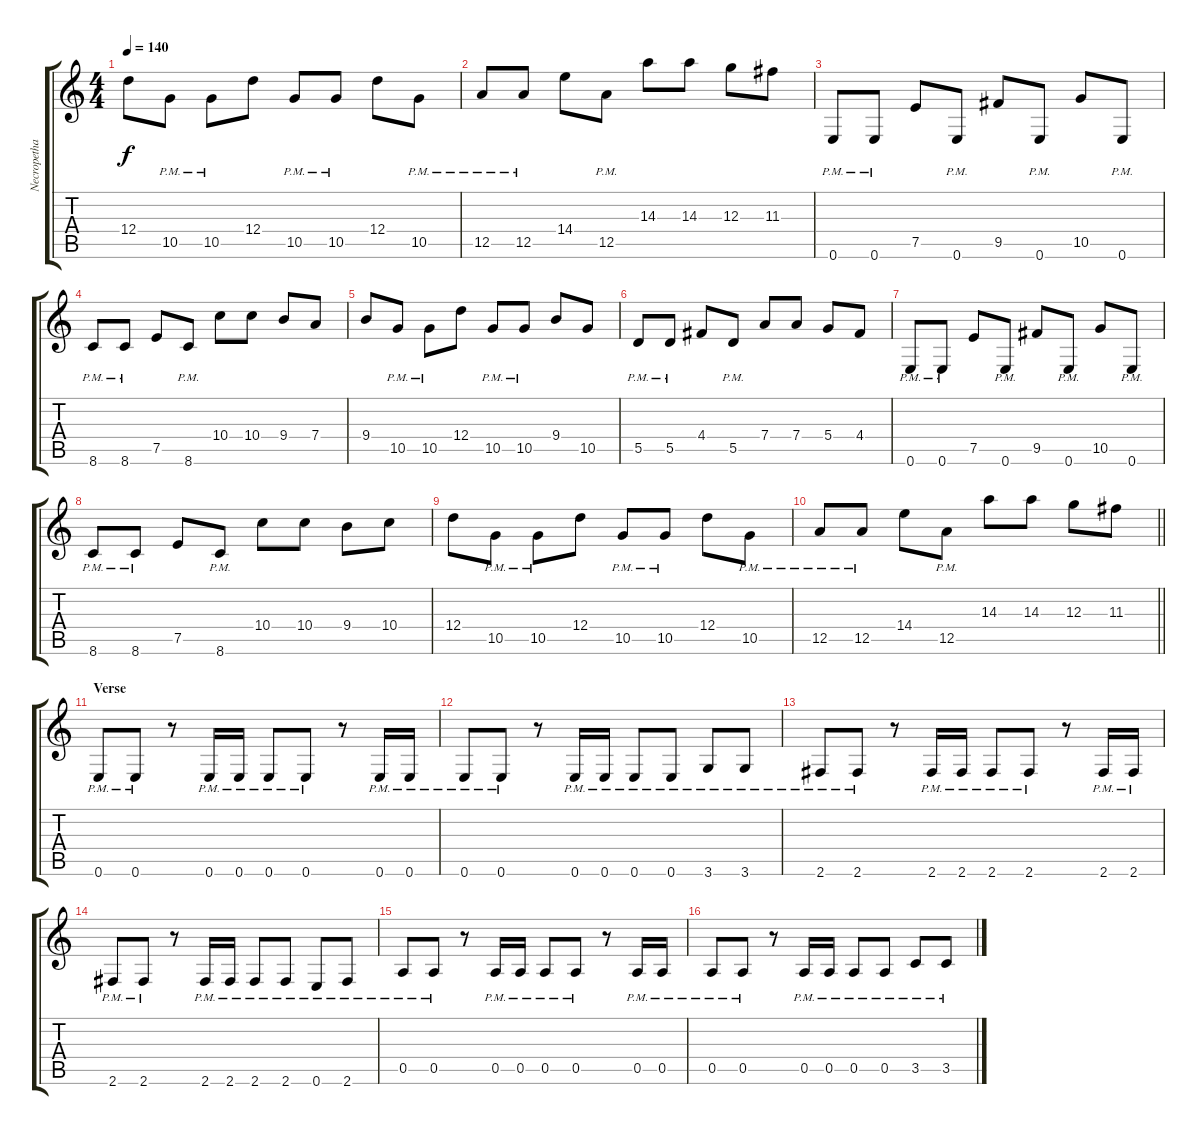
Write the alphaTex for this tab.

\track ("Necropethamenos" "Necropetha") {instrument distortionguitar}
\staff {score tabs}
\tuning (E4 B3 G3 D3 A2 E2) {hide}
\ts (4 4)
\tempo 140
\clef g2
\ks c
12.4.8{dy f} 10.5{pm}.8 10.5{pm}.8 12.4.8 10.5{pm}.8 10.5{pm}.8 12.4.8 10.5{pm}.8 |
12.5{pm}.8 12.5{pm}.8 14.4.8 12.5{pm}.8 14.3.8 14.3.8 12.3.8 11.3.8 |
0.6{pm}.8 0.6{pm}.8 7.5.8 0.6{pm}.8 9.5.8 0.6{pm}.8 10.5.8 0.6{pm}.8 |
8.6{pm}.8 8.6{pm}.8 7.5.8 8.6{pm}.8 10.4.8 10.4.8 9.4.8 7.4.8 |
9.4.8 10.5{pm}.8 10.5{pm}.8 12.4.8 10.5{pm}.8 10.5{pm}.8 9.4.8 10.5.8 |
5.5{pm}.8 5.5{pm}.8 4.4.8 5.5{pm}.8 7.4.8 7.4.8 5.4.8 4.4.8 |
0.6{pm}.8 0.6{pm}.8 7.5.8 0.6{pm}.8 9.5.8 0.6{pm}.8 10.5.8 0.6{pm}.8 |
8.6{pm}.8 8.6{pm}.8 7.5.8 8.6{pm}.8 10.4.8 10.4.8 9.4.8 10.4.8 |
12.4.8 10.5{pm}.8 10.5{pm}.8 12.4.8 10.5{pm}.8 10.5{pm}.8 12.4.8 10.5{pm}.8 |
\barLineRight lightlight
12.5{pm}.8 12.5{pm}.8 14.4.8 12.5{pm}.8 14.3.8 14.3.8 12.3.8 11.3.8 |
\section ("" "Verse")
0.6{pm}.8 0.6{pm}.8 r.8 0.6{pm}.16 0.6{pm}.16 0.6{pm}.8 0.6{pm}.8 r.8 0.6{pm}.16 0.6{pm}.16 |
0.6{pm}.8 0.6{pm}.8 r.8 0.6{pm}.16 0.6{pm}.16 0.6{pm}.8 0.6{pm}.8 3.6{pm}.8 3.6{pm}.8 |
2.6{pm}.8 2.6{pm}.8 r.8 2.6{pm}.16 2.6{pm}.16 2.6{pm}.8 2.6{pm}.8 r.8 2.6{pm}.16 2.6{pm}.16 |
2.6{pm}.8 2.6{pm}.8 r.8 2.6{pm}.16 2.6{pm}.16 2.6{pm}.8 2.6{pm}.8 0.6{pm}.8 2.6{pm}.8 |
0.5{pm}.8 0.5{pm}.8 r.8 0.5{pm}.16 0.5{pm}.16 0.5{pm}.8 0.5{pm}.8 r.8 0.5{pm}.16 0.5{pm}.16 |
0.5{pm}.8 0.5{pm}.8 r.8 0.5{pm}.16 0.5{pm}.16 0.5{pm}.8 0.5{pm}.8 3.5{pm}.8 3.5{pm}.8
